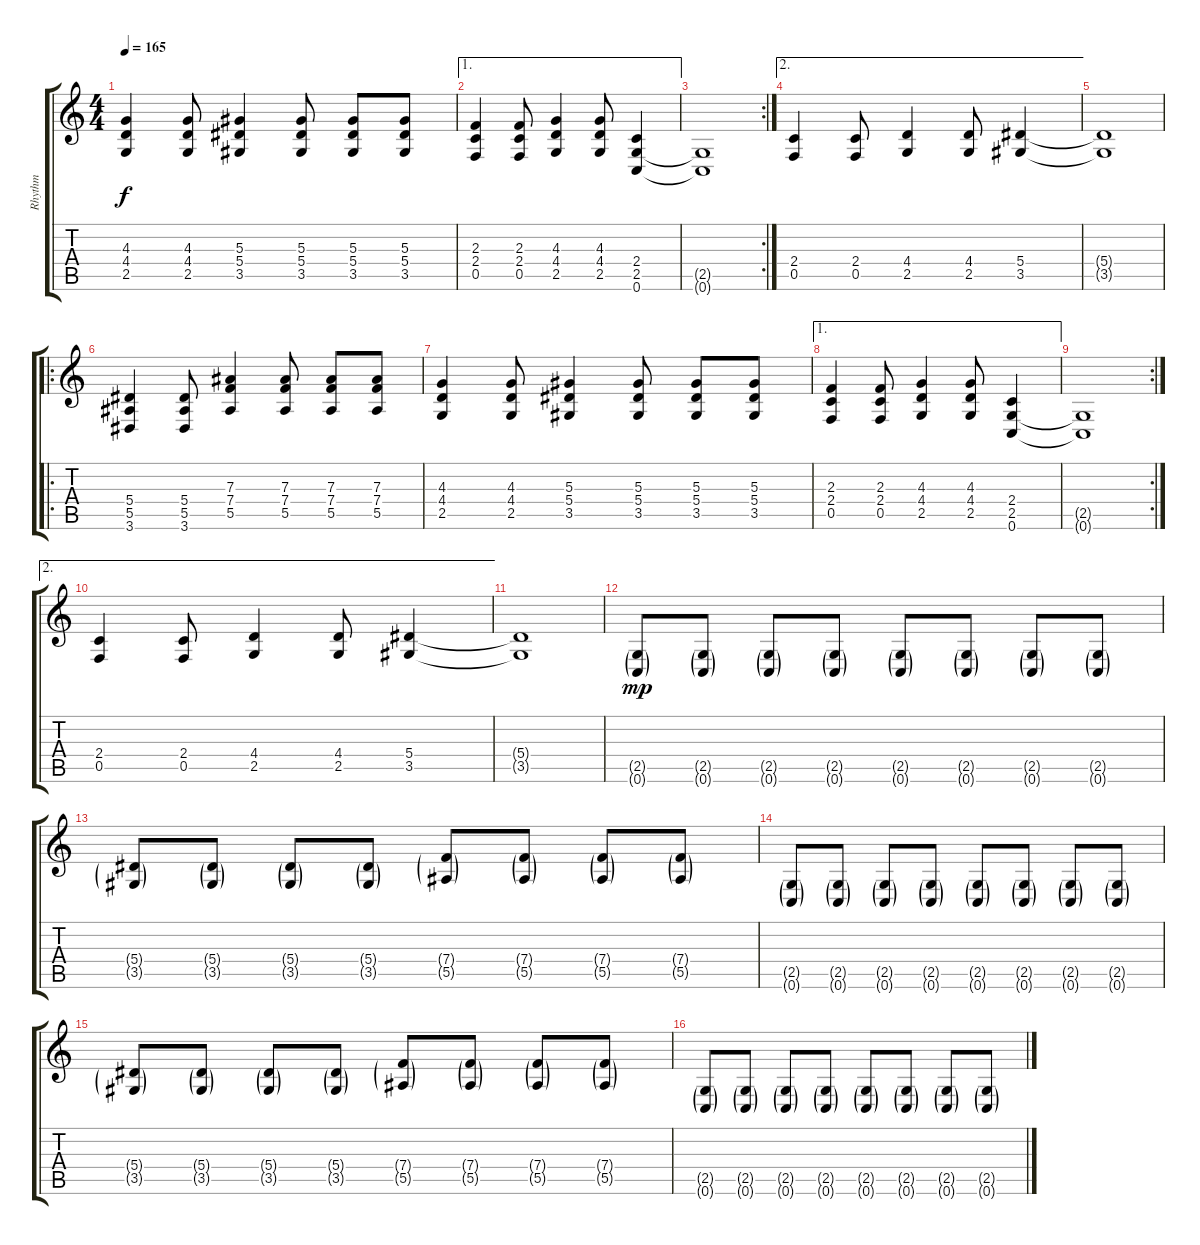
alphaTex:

\track ("Rhythm" "Rhythm") {instrument overdrivenguitar}
\staff {score tabs}
\tuning (C4 G3 Eb3 Bb2 F2 C2) {hide}
\ts (4 4)
\tempo 165
\clef g2
\ks c
(4.3 4.4 2.5).4{dy f} (4.3 4.4 2.5).8 (5.3 5.4 3.5).4 (5.3 5.4 3.5).8 (5.3 5.4 3.5).8 (5.3 5.4 3.5).8 |
\ae 1
(2.3 2.4 0.5).4 (2.3 2.4 0.5).8 (4.3 4.4 2.5).4 (4.3 4.4 2.5).8 (2.4 2.5 0.6).4 |
\rc 2
(2.5{t} 0.6{t}).1 |
\ae 2
(2.4 0.5).4 (2.4 0.5).8 (4.4 2.5).4 (4.4 2.5).8 (5.4 3.5).4 |
(5.4{t} 3.5{t}).1 |
\ro
(5.4 5.5 3.6).4 (5.4 5.5 3.6).8 (7.3 7.4 5.5).4 (7.3 7.4 5.5).8 (7.3 7.4 5.5).8 (7.3 7.4 5.5).8 |
(4.3 4.4 2.5).4 (4.3 4.4 2.5).8 (5.3 5.4 3.5).4 (5.3 5.4 3.5).8 (5.3 5.4 3.5).8 (5.3 5.4 3.5).8 |
\ae 1
(2.3 2.4 0.5).4 (2.3 2.4 0.5).8 (4.3 4.4 2.5).4 (4.3 4.4 2.5).8 (2.4 2.5 0.6).4 |
\rc 2
(2.5{t} 0.6{t}).1 |
\ae 2
(2.4 0.5).4 (2.4 0.5).8 (4.4 2.5).4 (4.4 2.5).8 (5.4 3.5).4 |
(5.4{t} 3.5{t}).1 |
(2.5{g} 0.6{g}).8{dy mp} (2.5{g} 0.6{g}).8 (2.5{g} 0.6{g}).8 (2.5{g} 0.6{g}).8 (2.5{g} 0.6{g}).8 (2.5{g} 0.6{g}).8 (2.5{g} 0.6{g}).8 (2.5{g} 0.6{g}).8 |
(5.4{g} 3.5{g}).8 (5.4{g} 3.5{g}).8 (5.4{g} 3.5{g}).8 (5.4{g} 3.5{g}).8 (7.4{g} 5.5{g}).8 (7.4{g} 5.5{g}).8 (7.4{g} 5.5{g}).8 (7.4{g} 5.5{g}).8 |
(2.5{g} 0.6{g}).8 (2.5{g} 0.6{g}).8 (2.5{g} 0.6{g}).8 (2.5{g} 0.6{g}).8 (2.5{g} 0.6{g}).8 (2.5{g} 0.6{g}).8 (2.5{g} 0.6{g}).8 (2.5{g} 0.6{g}).8 |
(5.4{g} 3.5{g}).8 (5.4{g} 3.5{g}).8 (5.4{g} 3.5{g}).8 (5.4{g} 3.5{g}).8 (7.4{g} 5.5{g}).8 (7.4{g} 5.5{g}).8 (7.4{g} 5.5{g}).8 (7.4{g} 5.5{g}).8 |
(2.5{g} 0.6{g}).8 (2.5{g} 0.6{g}).8 (2.5{g} 0.6{g}).8 (2.5{g} 0.6{g}).8 (2.5{g} 0.6{g}).8 (2.5{g} 0.6{g}).8 (2.5{g} 0.6{g}).8 (2.5{g} 0.6{g}).8
